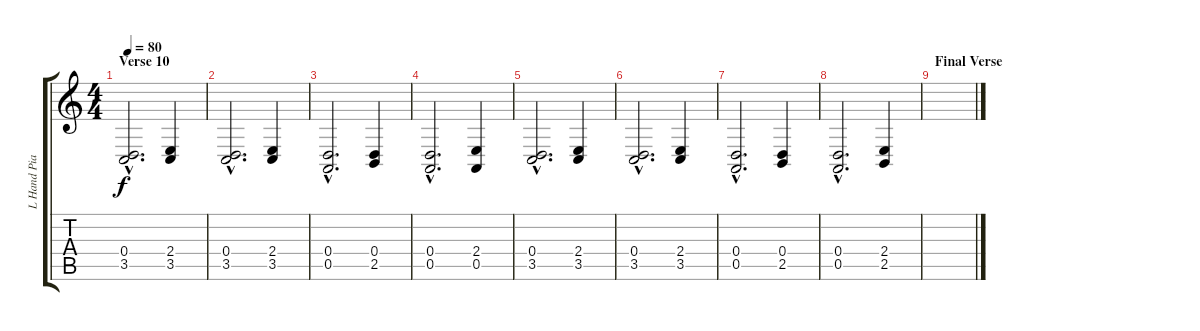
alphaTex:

\track ("L Hand Piano" "L Hand Pia") {instrument acousticgrandpiano}
\staff {score tabs}
\tuning (E4 B3 G3 D3 A2 E2) {hide}
\ts (4 4)
\section ("" "Verse 10")
\tempo 80
\clef g2
\ks c
(0.4{hac} 3.5{hac}).2{d dy f} (2.4 3.5).4 |
(0.4{hac} 3.5{hac}).2{d} (2.4 3.5).4 |
(0.4{hac} 0.5{hac}).2{d} (0.4 2.5).4 |
(0.4{hac} 0.5{hac}).2{d} (2.4 0.5).4 |
(0.4{hac} 3.5{hac}).2{d} (2.4 3.5).4 |
(0.4{hac} 3.5{hac}).2{d} (2.4 3.5).4 |
(0.4{hac} 0.5{hac}).2{d} (0.4 2.5).4 |
(0.4{hac} 0.5{hac}).2{d} (2.4 2.5).4 |
\section ("" "Final Verse")
